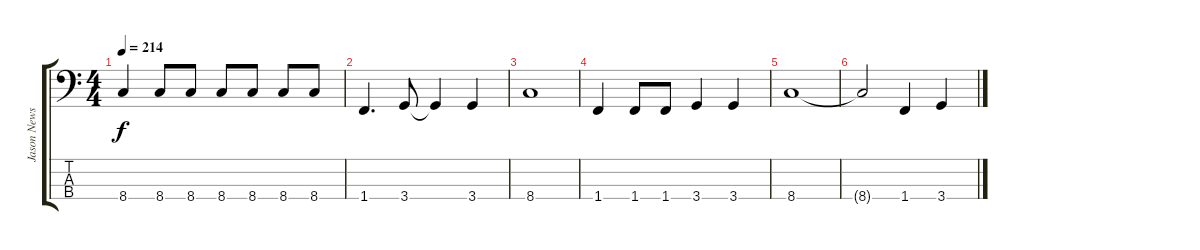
\track ("Jason Newsted" "Jason News") {instrument electricbassfinger}
\staff {score tabs}
\tuning (G2 D2 A1 E1) {hide}
\ts (4 4)
\tempo 214
\clef f4
\ks c
8.4.4{dy f} 8.4.8 8.4.8 8.4.8 8.4.8 8.4.8 8.4.8 |
1.4.4{d} 3.4.8 3.4{t}.4 3.4.4 |
8.4.1 |
1.4.4 1.4.8 1.4.8 3.4.4 3.4.4 |
8.4.1 |
8.4{t}.2 1.4.4 3.4.4
